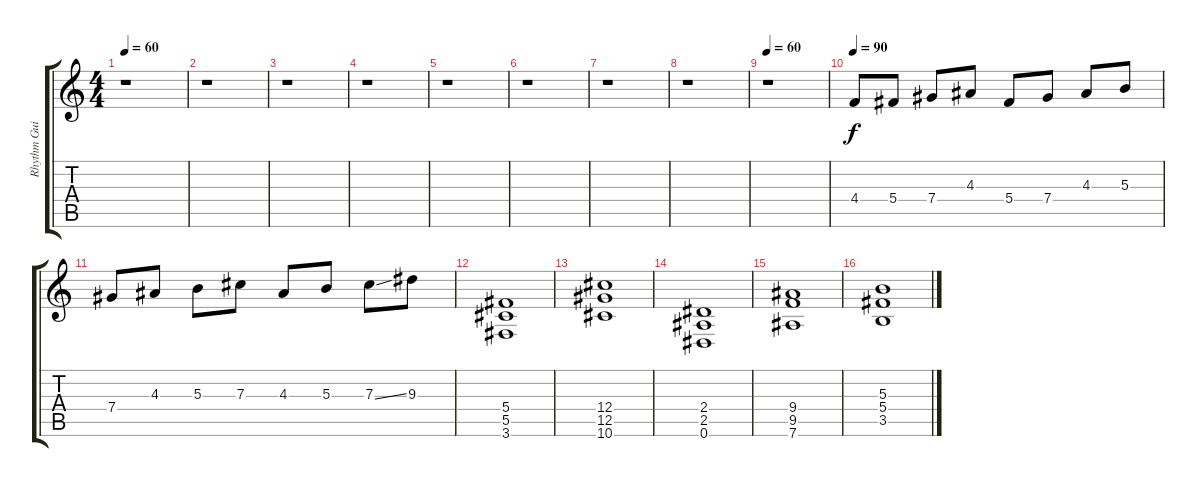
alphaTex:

\track ("Rhythm Guitar" "Rhythm Gui") {instrument distortionguitar}
\staff {score tabs}
\tuning (Eb4 Bb3 Gb3 Db3 Ab2 Eb2) {hide}
\ts (4 4)
\tempo 60
\clef g2
\ks c
r.1{dy f} |
r.1 |
r.1 |
r.1 |
r.1 |
r.1 |
r.1 |
r.1 |
\tempo 60
r.1 |
\tempo 60
\tempo 90
4.4.8 5.4.8 7.4.8 4.3.8 5.4.8 7.4.8 4.3.8 5.3.8 |
7.4.8 4.3.8 5.3.8 7.3.8 4.3.8 5.3.8 7.3{ss}.8 9.3.8 |
(5.4 5.5 3.6).1 |
(12.4 12.5 10.6).1 |
(2.4 2.5 0.6).1 |
(9.4 9.5 7.6).1 |
(5.3 5.4 3.5).1
